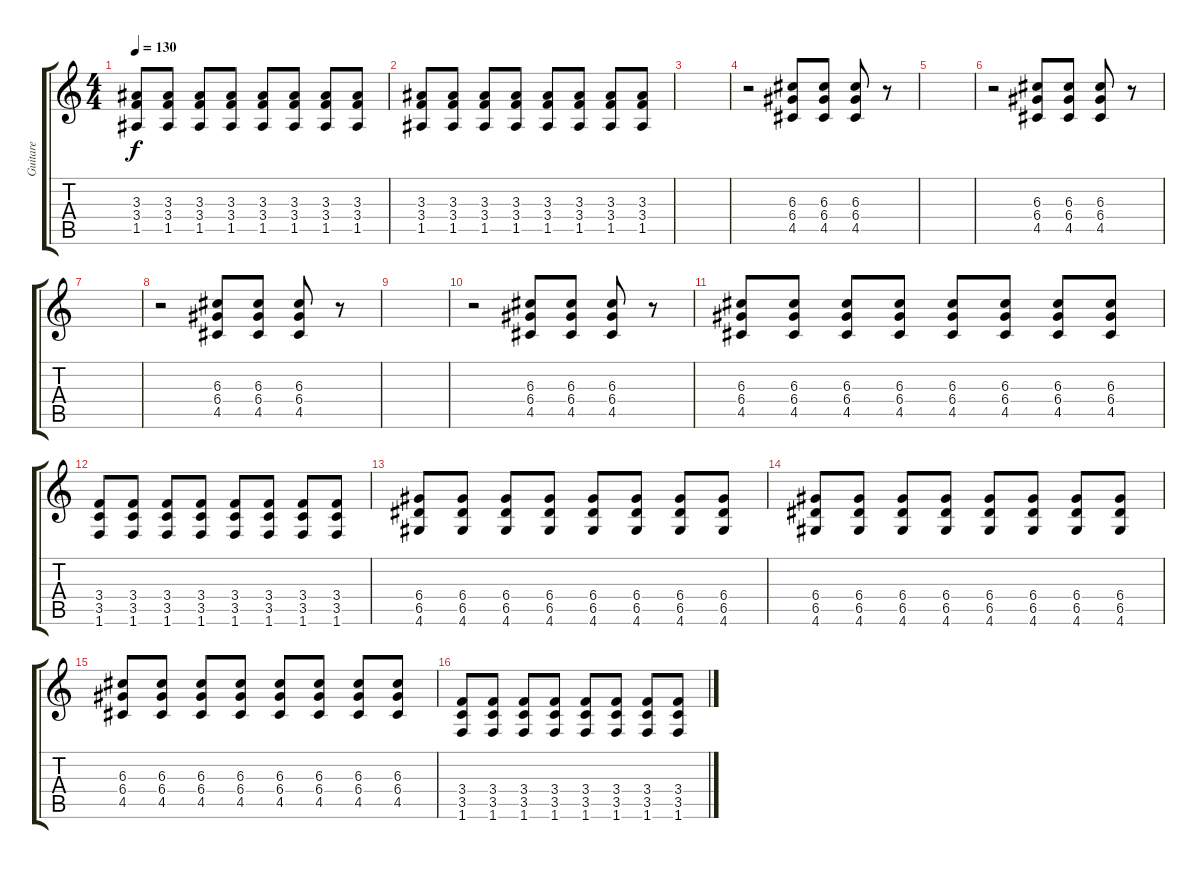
\track ("Guitare" "Guitare") {instrument overdrivenguitar}
\staff {score tabs}
\tuning (E4 B3 G3 D3 A2 E2) {hide}
\ts (4 4)
\tempo 130
\clef g2
\ks c
(3.3 3.4 1.5).8{dy f} (3.3 3.4 1.5).8 (3.3 3.4 1.5).8 (3.3 3.4 1.5).8 (3.3 3.4 1.5).8 (3.3 3.4 1.5).8 (3.3 3.4 1.5).8 (3.3 3.4 1.5).8 |
(3.3 3.4 1.5).8 (3.3 3.4 1.5).8 (3.3 3.4 1.5).8 (3.3 3.4 1.5).8 (3.3 3.4 1.5).8 (3.3 3.4 1.5).8 (3.3 3.4 1.5).8 (3.3 3.4 1.5).8 |
|
r.2 (6.3 6.4 4.5).8 (6.3 6.4 4.5).8 (6.3 6.4 4.5).8 r.8 |
|
r.2 (6.3 6.4 4.5).8 (6.3 6.4 4.5).8 (6.3 6.4 4.5).8 r.8 |
|
r.2 (6.3 6.4 4.5).8 (6.3 6.4 4.5).8 (6.3 6.4 4.5).8 r.8 |
|
r.2 (6.3 6.4 4.5).8 (6.3 6.4 4.5).8 (6.3 6.4 4.5).8 r.8 |
(6.3 6.4 4.5).8 (6.3 6.4 4.5).8 (6.3 6.4 4.5).8 (6.3 6.4 4.5).8 (6.3 6.4 4.5).8 (6.3 6.4 4.5).8 (6.3 6.4 4.5).8 (6.3 6.4 4.5).8 |
(3.4 3.5 1.6).8 (3.4 3.5 1.6).8 (3.4 3.5 1.6).8 (3.4 3.5 1.6).8 (3.4 3.5 1.6).8 (3.4 3.5 1.6).8 (3.4 3.5 1.6).8 (3.4 3.5 1.6).8 |
(6.4 6.5 4.6).8 (6.4 6.5 4.6).8 (6.4 6.5 4.6).8 (6.4 6.5 4.6).8 (6.4 6.5 4.6).8 (6.4 6.5 4.6).8 (6.4 6.5 4.6).8 (6.4 6.5 4.6).8 |
(6.4 6.5 4.6).8 (6.4 6.5 4.6).8 (6.4 6.5 4.6).8 (6.4 6.5 4.6).8 (6.4 6.5 4.6).8 (6.4 6.5 4.6).8 (6.4 6.5 4.6).8 (6.4 6.5 4.6).8 |
(6.3 6.4 4.5).8 (6.3 6.4 4.5).8 (6.3 6.4 4.5).8 (6.3 6.4 4.5).8 (6.3 6.4 4.5).8 (6.3 6.4 4.5).8 (6.3 6.4 4.5).8 (6.3 6.4 4.5).8 |
(3.4 3.5 1.6).8 (3.4 3.5 1.6).8 (3.4 3.5 1.6).8 (3.4 3.5 1.6).8 (3.4 3.5 1.6).8 (3.4 3.5 1.6).8 (3.4 3.5 1.6).8 (3.4 3.5 1.6).8
